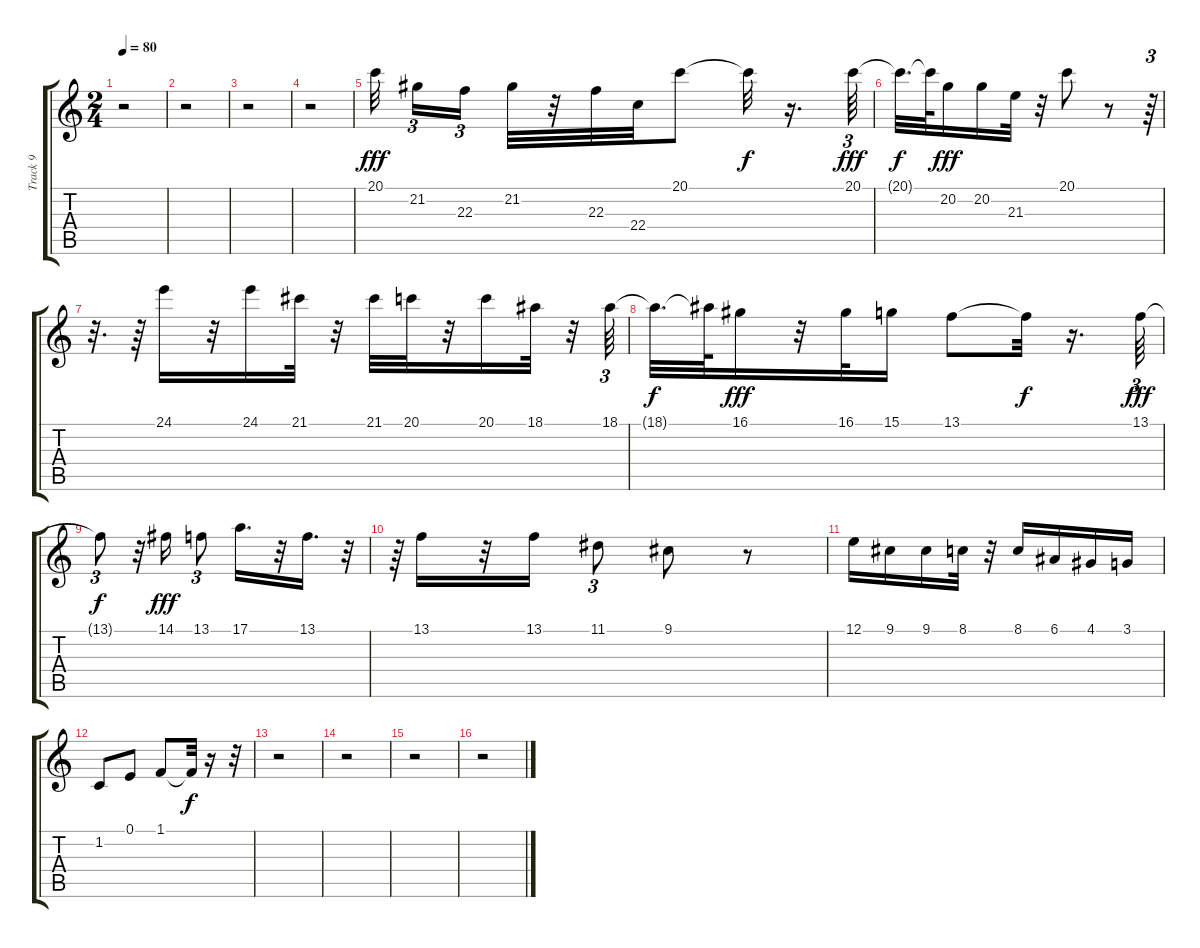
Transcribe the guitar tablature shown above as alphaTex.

\track ("Track 9" "Track 9") {instrument piccolo}
\staff {score tabs}
\tuning (E4 B3 G3 D3 A2 E2) {hide}
\ts (2 4)
\tempo 80
\clef g2
\ks c
r.2{dy fff} |
r.2 |
r.2 |
r.2 |
20.1.32 21.2.16{tu (3 2)} 22.3.16{tu (3 2)} 21.2.32 r.32 22.3.32 22.4.32 20.1.8 20.1{t}.32{dy f} r.16{d} 20.1.64{tu (3 2) dy fff} |
20.1{t}.32{d dy f} 20.1{t}.64 20.2.16{dy fff} 20.2.16 21.3.32 r.32 20.1.8 r.8 r.64{tu (3 2)} |
r.32{d} r.64 24.1.16 r.32 24.1.16 21.1.32 r.32 21.1.32 20.1.32 r.32 20.1.16 18.1.32 r.32 18.1.64{tu (3 2)} |
18.1{t}.32{d dy f} 18.1{t}.64 16.1.16{dy fff} r.32 16.1.32 15.1.16 13.1.8 13.1{t}.32{dy f} r.16{d} 13.1.64{tu (3 2) dy fff} |
13.1{t}.8{tu (3 2) dy f} r.32 14.1.16{dy fff} 13.1.8{tu (3 2)} 17.1.16{d} r.32 13.1.16{d} r.32{tu (3 2)} |
r.64{tu (3 2)} 13.1.16 r.32 13.1.16 11.1.8{tu (3 2)} 9.1.8 r.8 |
12.1.16 9.1.16 9.1.16 8.1.32 r.32 8.1.16 6.1.16 4.1.16 3.1.16 |
1.2.8 0.1.8 1.1.8 1.1{t}.32{dy f} r.16 r.32 |
r.2 |
r.2 |
r.2 |
r.2
